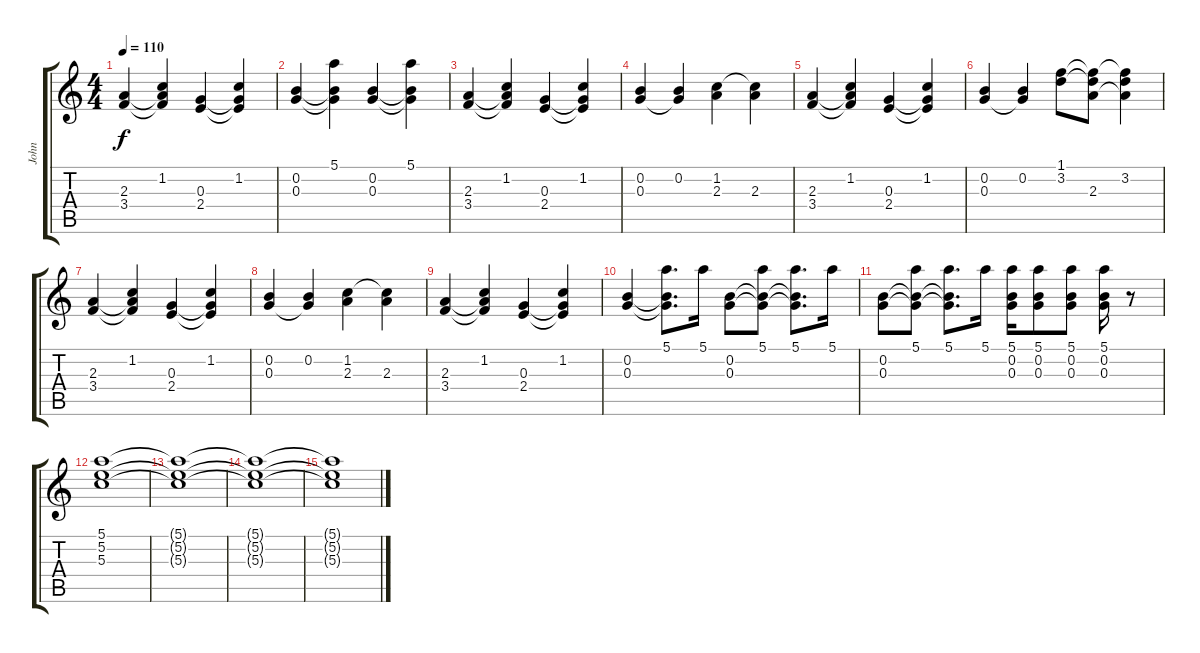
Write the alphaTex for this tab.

\track ("John" "John") {instrument electricguitarjazz}
\staff {score tabs}
\tuning (E4 B3 G3 D3 A2 E2) {hide}
\ts (4 4)
\tempo 110
\clef g2
\ks c
(2.3 3.4).4{dy f} (1.2 2.3{t} 3.4{t}).4 (0.3 2.4).4 (1.2 0.3{t} 2.4{t}).4 |
(0.2 0.3).4 (5.1 0.2{t} 0.3{t}).4 (0.2 0.3).4 (5.1 0.2{t} 0.3{t}).4 |
(2.3 3.4).4 (1.2 2.3{t} 3.4{t}).4 (0.3 2.4).4 (1.2 0.3{t} 2.4{t}).4 |
(0.2 0.3).4 (0.2 0.3{t}).4 (1.2 2.3).4 (1.2{t} 2.3).4 |
(2.3 3.4).4 (1.2 2.3{t} 3.4{t}).4 (0.3 2.4).4 (1.2 0.3{t} 2.4{t}).4 |
(0.2 0.3).4 (0.2 0.3{t}).4 (1.1 3.2).8 (1.1{t} 3.2{t} 2.3).8 (1.1{t} 3.2 2.3{t}).4 |
(2.3 3.4).4 (1.2 2.3{t} 3.4{t}).4 (0.3 2.4).4 (1.2 0.3{t} 2.4{t}).4 |
(0.2 0.3).4 (0.2 0.3{t}).4 (1.2 2.3).4 (1.2{t} 2.3).4 |
(2.3 3.4).4 (1.2 2.3{t} 3.4{t}).4 (0.3 2.4).4 (1.2 0.3{t} 2.4{t}).4 |
(0.2 0.3).4 (5.1 0.2{t} 0.3{t}).8{d} 5.1.16 (0.2 0.3).8 (5.1 0.2{t} 0.3{t}).8 (5.1 0.2{t} 0.3{t}).8{d} 5.1.16 |
(0.2 0.3).8 (5.1 0.2{t} 0.3{t}).8 (5.1 0.2{t} 0.3{t}).8{d} 5.1.16 (5.1 0.2 0.3).16 (5.1 0.2 0.3).8 (5.1 0.2 0.3).8 (5.1 0.2 0.3).16 r.8 |
(5.1 5.2 5.3).1{volume 0} |
(5.1{t} 5.2{t} 5.3{t}).1 |
(5.1{t} 5.2{t} 5.3{t}).1 |
(5.1{t} 5.2{t} 5.3{t}).1
